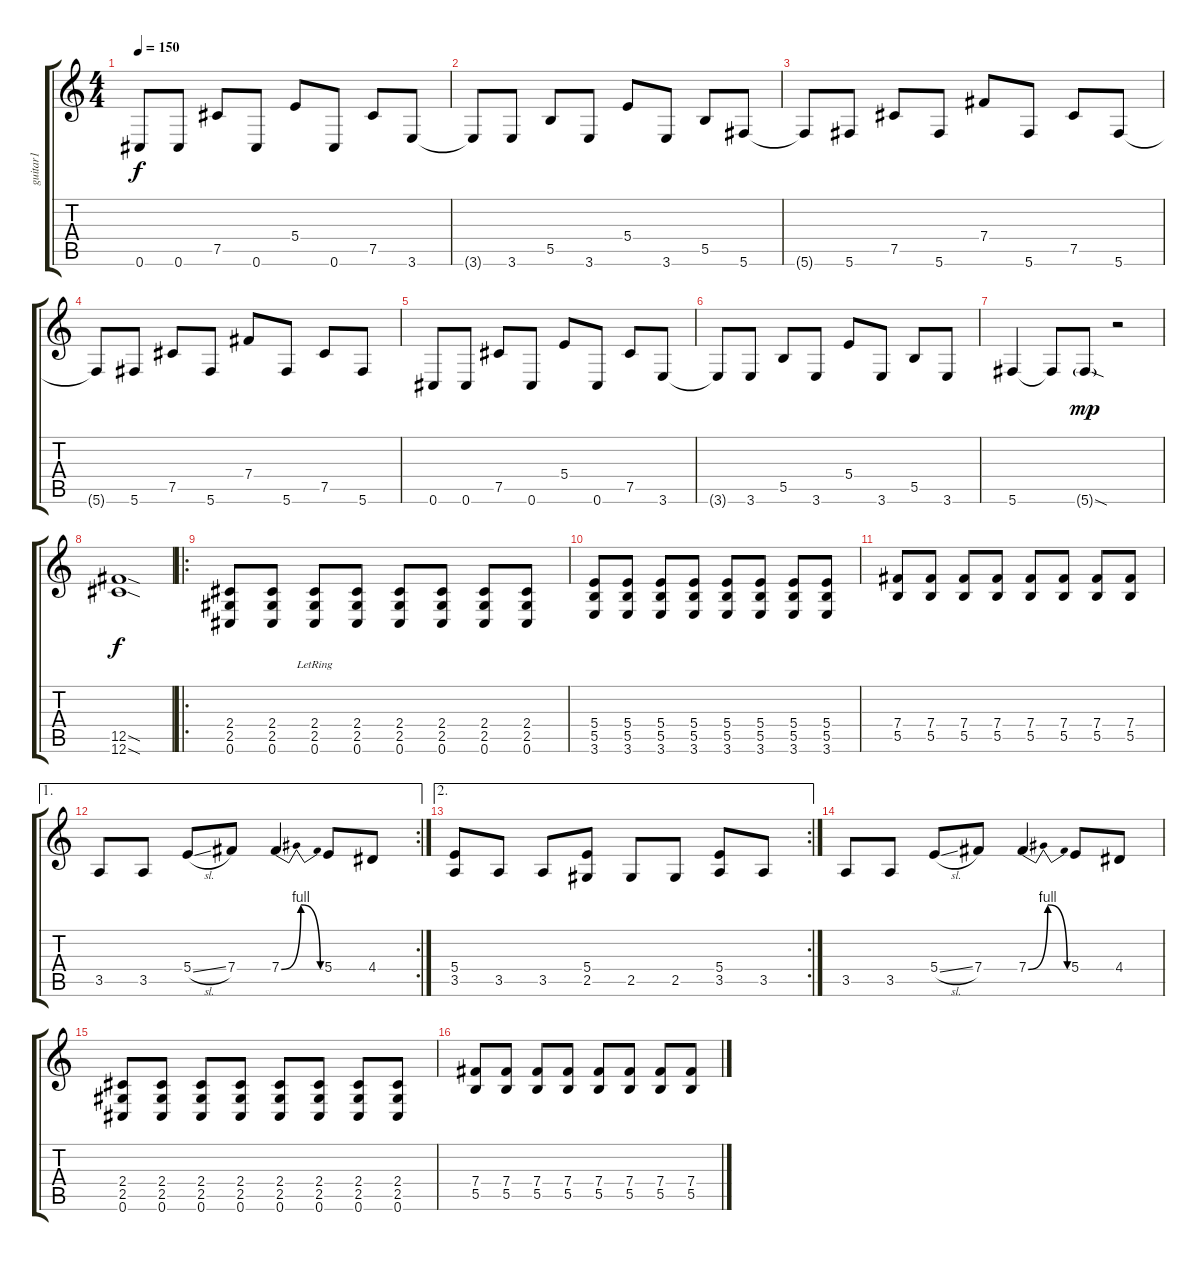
\track ("guitar1" "guitar1") {instrument distortionguitar}
\staff {score tabs}
\tuning (Db4 Ab3 E3 B2 Gb2 Db2) {hide}
\ts (4 4)
\tempo 150
\clef g2
\ks c
0.6.8{dy f} 0.6.8 7.5.8 0.6.8 5.4.8 0.6.8 7.5.8 3.6.8 |
3.6{t}.8 3.6.8 5.5.8 3.6.8 5.4.8 3.6.8 5.5.8 5.6.8 |
5.6{t}.8 5.6.8 7.5.8 5.6.8 7.4.8 5.6.8 7.5.8 5.6.8 |
5.6{t}.8 5.6.8 7.5.8 5.6.8 7.4.8 5.6.8 7.5.8 5.6.8 |
0.6.8 0.6.8 7.5.8 0.6.8 5.4.8 0.6.8 7.5.8 3.6.8 |
3.6{t}.8 3.6.8 5.5.8 3.6.8 5.4.8 3.6.8 5.5.8 3.6.8 |
5.6.4 5.6{t}.8 5.6{sod g}.8{dy mp} r.2 |
(12.5{sod} 12.6{sod}).1{dy f} |
\ro
(2.4 2.5 0.6).8 (2.4 2.5 0.6).8 (2.4{lr} 2.5{lr} 0.6).8 (2.4 2.5 0.6).8 (2.4 2.5 0.6).8 (2.4 2.5 0.6).8 (2.4 2.5 0.6).8 (2.4 2.5 0.6).8 |
(5.4 5.5 3.6).8 (5.4 5.5 3.6).8 (5.4 5.5 3.6).8 (5.4 5.5 3.6).8 (5.4 5.5 3.6).8 (5.4 5.5 3.6).8 (5.4 5.5 3.6).8 (5.4 5.5 3.6).8 |
(7.4 5.5).8 (7.4 5.5).8 (7.4 5.5).8 (7.4 5.5).8 (7.4 5.5).8 (7.4 5.5).8 (7.4 5.5).8 (7.4 5.5).8 |
\ae 1
\rc 2
3.5.8 3.5.8 5.4{sl}.8 7.4.8 7.4{be (bendrelease 0 0 30 4 30 4 60 0)}.4 5.4.8 4.4.8 |
\ae 2
\rc 2
(5.4 3.5).8 3.5.8 3.5.8 (5.4 2.5).8 2.5.8 2.5.8 (5.4 3.5).8 3.5.8 |
3.5.8 3.5.8 5.4{sl}.8 7.4.8 7.4{be (bendrelease 0 0 30 4 30 4 60 0)}.4 5.4.8 4.4.8 |
(2.4 2.5 0.6).8 (2.4 2.5 0.6).8 (2.4 2.5 0.6).8 (2.4 2.5 0.6).8 (2.4 2.5 0.6).8 (2.4 2.5 0.6).8 (2.4 2.5 0.6).8 (2.4 2.5 0.6).8 |
(7.4 5.5).8 (7.4 5.5).8 (7.4 5.5).8 (7.4 5.5).8 (7.4 5.5).8 (7.4 5.5).8 (7.4 5.5).8 (7.4 5.5).8
